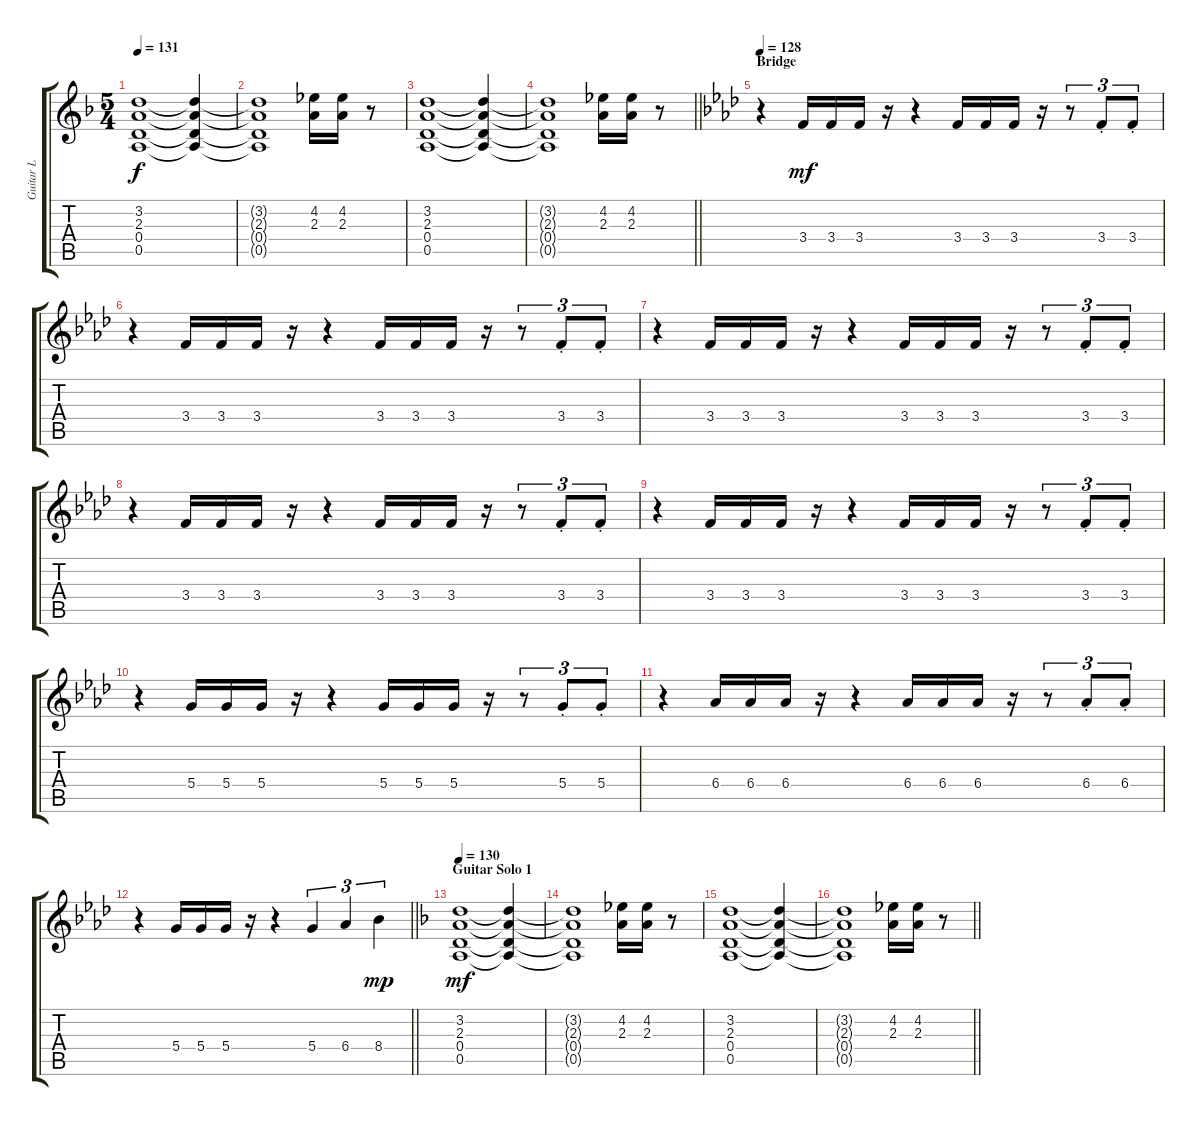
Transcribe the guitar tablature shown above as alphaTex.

\track ("Guitar L" "Guitar L") {instrument distortionguitar}
\staff {score tabs}
\tuning (E4 B3 G3 D3 A2 D2) {hide}
\ts (5 4)
\tempo 131
\clef g2
\ks f
(3.2 2.3 0.4 0.5).1{dy f} (3.2{t} 2.3{t} 0.4{t} 0.5{t}).4 |
(3.2{t} 2.3{t} 0.4{t} 0.5{t}).1 (4.2 2.3).16 (4.2 2.3).16 r.8 |
(3.2 2.3 0.4 0.5).1 (3.2{t} 2.3{t} 0.4{t} 0.5{t}).4 |
\barLineRight lightlight
(3.2{t} 2.3{t} 0.4{t} 0.5{t}).1 (4.2 2.3).16 (4.2 2.3).16 r.8 |
\section ("" "Bridge")
\tempo 128
\ks ab
r.4 3.4.16{dy mf} 3.4.16 3.4.16 r.16 r.4 3.4.16 3.4.16 3.4.16 r.16 r.8{tu (3 2)} 3.4{st}.8{tu (3 2)} 3.4{st}.8{tu (3 2)} |
r.4 3.4.16 3.4.16 3.4.16 r.16 r.4 3.4.16 3.4.16 3.4.16 r.16 r.8{tu (3 2)} 3.4{st}.8{tu (3 2)} 3.4{st}.8{tu (3 2)} |
r.4 3.4.16 3.4.16 3.4.16 r.16 r.4 3.4.16 3.4.16 3.4.16 r.16 r.8{tu (3 2)} 3.4{st}.8{tu (3 2)} 3.4{st}.8{tu (3 2)} |
r.4 3.4.16 3.4.16 3.4.16 r.16 r.4 3.4.16 3.4.16 3.4.16 r.16 r.8{tu (3 2)} 3.4{st}.8{tu (3 2)} 3.4{st}.8{tu (3 2)} |
r.4 3.4.16 3.4.16 3.4.16 r.16 r.4 3.4.16 3.4.16 3.4.16 r.16 r.8{tu (3 2)} 3.4{st}.8{tu (3 2)} 3.4{st}.8{tu (3 2)} |
r.4 5.4.16 5.4.16 5.4.16 r.16 r.4 5.4.16 5.4.16 5.4.16 r.16 r.8{tu (3 2)} 5.4{st}.8{tu (3 2)} 5.4{st}.8{tu (3 2)} |
r.4 6.4.16 6.4.16 6.4.16 r.16 r.4 6.4.16 6.4.16 6.4.16 r.16 r.8{tu (3 2)} 6.4{st}.8{tu (3 2)} 6.4{st}.8{tu (3 2)} |
\barLineRight lightlight
r.4 5.4.16 5.4.16 5.4.16 r.16 r.4 5.4.4{tu (3 2)} 6.4.4{tu (3 2)} 8.4.4{tu (3 2) dy mp} |
\section ("" "Guitar Solo 1")
\tempo 130
\ks f
(3.2 2.3 0.4 0.5).1{dy mf} (3.2{t} 2.3{t} 0.4{t} 0.5{t}).4 |
(3.2{t} 2.3{t} 0.4{t} 0.5{t}).1 (4.2 2.3).16 (4.2 2.3).16 r.8 |
(3.2 2.3 0.4 0.5).1 (3.2{t} 2.3{t} 0.4{t} 0.5{t}).4 |
\barLineRight lightlight
(3.2{t} 2.3{t} 0.4{t} 0.5{t}).1 (4.2 2.3).16 (4.2 2.3).16 r.8
